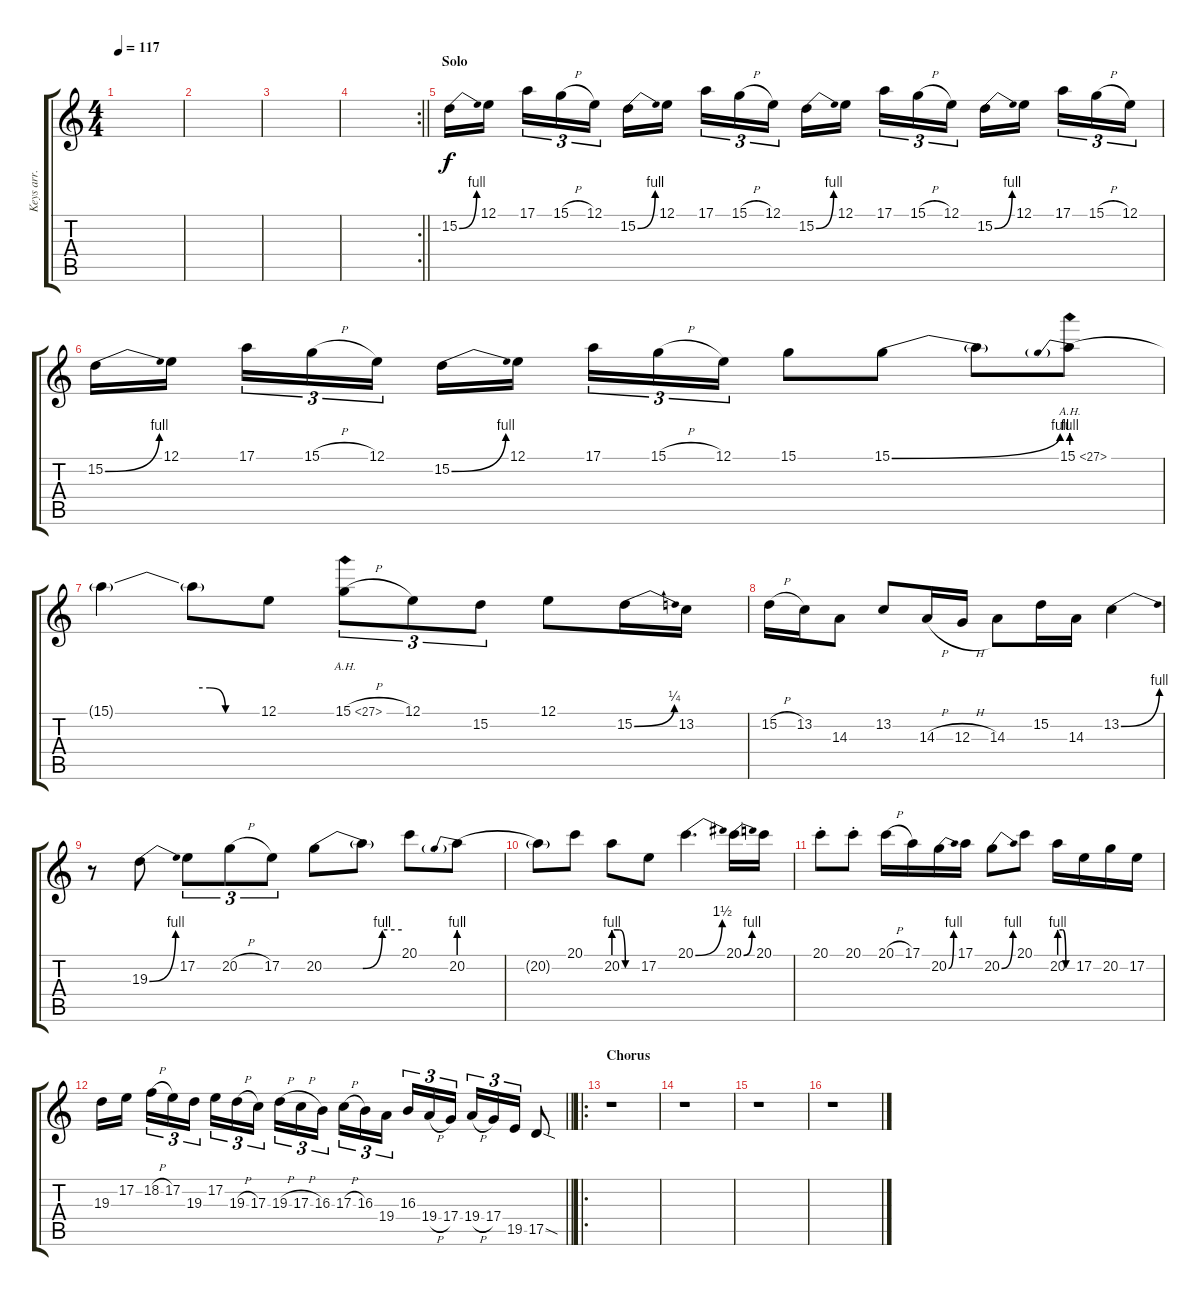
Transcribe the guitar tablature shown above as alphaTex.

\track ("Keys arr. for guitar" "Keys arr. ") {instrument lead2sawtooth}
\staff {score tabs}
\tuning (E4 B3 G3 D3 A2 E2) {hide}
\ts (4 4)
\tempo 117
\clef g2
\ks c
|
|
|
\rc 2
\barLineRight lightlight
|
\section ("" "Solo")
15.2{be (bend 0 0 60 4)}.16{dy f instrument distortionguitar} 12.1.16{beam splitsecondary} 17.1.16{tu (3 2)} 15.1{h}.16{tu (3 2)} 12.1.16{tu (3 2)} 15.2{be (bend 0 0 60 4)}.16 12.1.16{beam splitsecondary} 17.1.16{tu (3 2)} 15.1{h}.16{tu (3 2)} 12.1.16{tu (3 2)} 15.2{be (bend 0 0 60 4)}.16 12.1.16{beam splitsecondary} 17.1.16{tu (3 2)} 15.1{h}.16{tu (3 2)} 12.1.16{tu (3 2)} 15.2{be (bend 0 0 60 4)}.16 12.1.16{beam splitsecondary} 17.1.16{tu (3 2)} 15.1{h}.16{tu (3 2)} 12.1.16{tu (3 2)} |
15.2{be (bend 0 0 60 4)}.16 12.1.16{beam splitsecondary} 17.1.16{tu (3 2)} 15.1{h}.16{tu (3 2)} 12.1.16{tu (3 2)} 15.2{be (bend 0 0 60 4)}.16 12.1.16{beam splitsecondary} 17.1.16{tu (3 2)} 15.1{h}.16{tu (3 2)} 12.1.16{tu (3 2)} 15.1.8 15.1{be (bend 0 0 60 4)}.8 15.1{t}.8 15.1{be (prebend 0 4 60 4) ah 12}.8 |
15.1{t}.4 15.1{be (custom 0 4 15 4 30 0 60 0) t}.8 12.1.8 15.1{ah 12 h}.8{tu (3 2)} 12.1.8{tu (3 2)} 15.2.8{tu (3 2)} 12.1.8 15.2{be (bend 0 0 60 1)}.16 13.2.16 |
15.2{h}.16 13.2.16 14.3.8 13.2.8 14.3{h}.16 12.3{h}.16 14.3.8 15.2.16 14.3.16 13.2{be (bend 0 0 60 4)}.4 |
r.8 19.3{be (bend 0 0 60 4)}.8 17.2.8{tu (3 2)} 20.2{h}.8{tu (3 2)} 17.2.8{tu (3 2)} 20.2{be (custom 0 0 30 0 45 4 60 4)}.8 20.2{t}.8 20.1.8 20.2{be (prebend 0 4 60 4)}.8 |
20.2{t}.8 20.1.8 20.2{be (custom 0 4 15 4 30 0 60 0)}.8 17.2.8 20.1{be (bend 0 0 60 6)}.4{d} 20.1{be (bend 0 0 60 4)}.16 20.1.16 |
20.1{st}.8 20.1{st}.8 20.1{h}.16 17.1.16 20.2{be (bend 0 0 60 4)}.16 17.1.16 20.2{be (bend 0 0 60 4)}.8 20.1.8 20.2{be (custom 0 4 15 4 30 0 60 0)}.16 17.2.16 20.2.16 17.2.16 |
\barLineRight lightlight
19.3.16 17.2.16{beam splitsecondary} 18.2{h}.16{tu (3 2)} 17.2.16{tu (3 2)} 19.3.16{tu (3 2)} 17.2.16{tu (3 2)} 19.3{h}.16{tu (3 2)} 17.3.16{tu (3 2) beam splitsecondary} 19.3{h}.16{tu (3 2)} 17.3{h}.16{tu (3 2)} 16.3.16{tu (3 2)} 17.3{h}.16{tu (3 2)} 16.3.16{tu (3 2)} 19.4.16{tu (3 2) beam splitsecondary} 16.3.16{tu (3 2)} 19.4{h}.16{tu (3 2)} 17.4.16{tu (3 2)} 19.4{h}.16{tu (3 2)} 17.4.16{tu (3 2)} 19.5.16{tu (3 2)} 17.5{sod}.8 |
\ro
\section ("" "Chorus")
r.1 |
r.1 |
r.1 |
r.1
